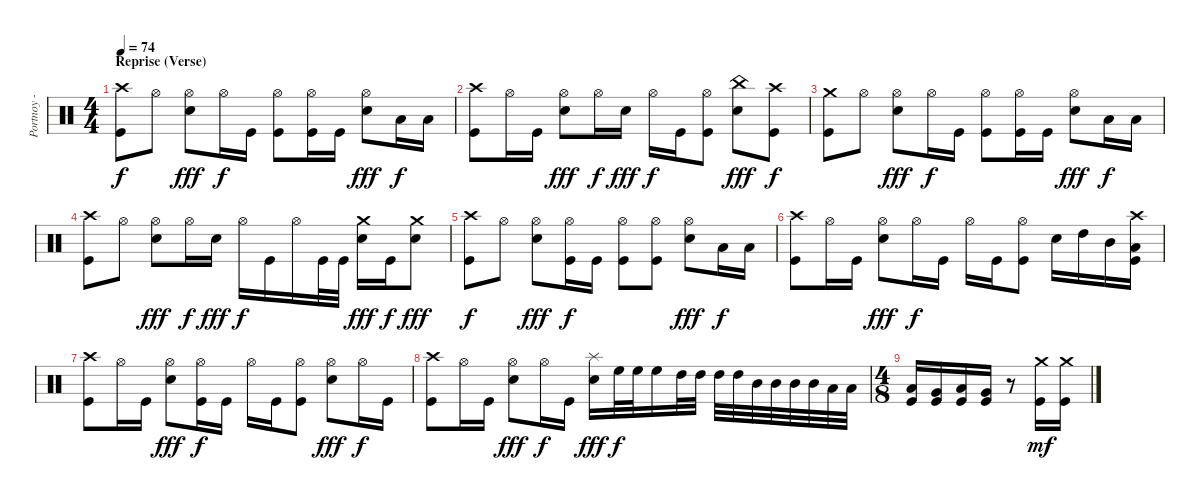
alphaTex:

\track ("Portnoy - Percussion" "Portnoy - ") {instrument percussion}
\staff {score}
\articulation defaults
\ts (4 4)
\section ("" "Reprise (Verse)")
\tempo 74
\clef neutral
\ks c
("Crash high (hit)" "Kick (hit)").8{dy f} "Hi-Hat (open)".8 ("Hi-Hat (open)" "Electric Snare (hit)").8{dy fff} "Hi-Hat (open)".16{dy f} "Kick (hit)".16 ("Hi-Hat (open)" "Kick (hit)").8 ("Hi-Hat (open)" "Kick (hit)").16 "Kick (hit)".16 ("Hi-Hat (open)" "Electric Snare (hit)").8{dy fff} "Low Floor Tom (hit)".16{dy f} "Low Floor Tom (hit)".16 |
("Crash high (hit)" "Kick (hit)").8 "Hi-Hat (open)".16 "Kick (hit)".16 ("Hi-Hat (open)" "Electric Snare (hit)").8{dy fff} "Hi-Hat (open)".16{dy f} "Electric Snare (hit)".16{dy fff} "Hi-Hat (open)".16{dy f} "Kick (hit)".16 ("Hi-Hat (open)" "Kick (hit)").8 ("China (hit)" "Electric Snare (hit)").8{dy fff} ("Crash high (hit)" "Kick (hit)").8{dy f} |
("Crash medium (hit)" "Kick (hit)").8 "Hi-Hat (open)".8 ("Hi-Hat (open)" "Electric Snare (hit)").8{dy fff} "Hi-Hat (open)".16{dy f} "Kick (hit)".16 ("Hi-Hat (open)" "Kick (hit)").8 ("Hi-Hat (open)" "Kick (hit)").16 "Kick (hit)".16 ("Hi-Hat (open)" "Electric Snare (hit)").8{dy fff} "Low Floor Tom (hit)".16{dy f} "Low Floor Tom (hit)".16 |
("Crash high (hit)" "Kick (hit)").8 "Hi-Hat (open)".8 ("Hi-Hat (open)" "Electric Snare (hit)").8{dy fff} "Hi-Hat (open)".16{dy f} "Electric Snare (hit)".16{dy fff} "Hi-Hat (open)".16{dy f} "Kick (hit)".16 "Hi-Hat (open)".16 "Kick (hit)".32 "Kick (hit)".32 ("Crash medium (hit)" "Electric Snare (hit)").16{dy fff} "Kick (hit)".16{dy f} ("Crash medium (hit)" "Electric Snare (hit)").8{dy fff} |
("Crash high (hit)" "Kick (hit)").8{dy f} "Hi-Hat (open)".8 ("Hi-Hat (open)" "Electric Snare (hit)").8{dy fff} ("Hi-Hat (open)" "Kick (hit)").16{dy f} "Kick (hit)".16 ("Hi-Hat (open)" "Kick (hit)").8 ("Hi-Hat (open)" "Kick (hit)").8 ("Hi-Hat (open)" "Electric Snare (hit)").8{dy fff} "Low Floor Tom (hit)".16{dy f} "Low Floor Tom (hit)".16 |
("Crash high (hit)" "Kick (hit)").8 "Hi-Hat (open)".16 "Kick (hit)".16 ("Hi-Hat (open)" "Electric Snare (hit)").8{dy fff} "Hi-Hat (open)".16{dy f} "Kick (hit)".16 "Hi-Hat (open)".16 "Kick (hit)".16 ("Hi-Hat (open)" "Kick (hit)").8 "Electric Snare (hit)".16 "High Tom (hit)".16 "Mid Tom (hit)".16 ("Crash high (hit)" "Low Tom (hit)" "Kick (hit)").16 |
("Crash high (hit)" "Kick (hit)").8 "Hi-Hat (open)".16 "Kick (hit)".16 ("Hi-Hat (open)" "Electric Snare (hit)").8{dy fff} ("Hi-Hat (open)" "Kick (hit)").16{dy f} "Kick (hit)".16 "Hi-Hat (open)".16 "Kick (hit)".16 ("Hi-Hat (open)" "Kick (hit)").8 ("Hi-Hat (open)" "Electric Snare (hit)").8{dy fff} "Hi-Hat (open)".16{dy f} "Kick (hit)".16 |
("Crash high (hit)" "Kick (hit)").8 "Hi-Hat (open)".16 "Kick (hit)".16 ("Hi-Hat (open)" "Electric Snare (hit)").8{dy fff} "Hi-Hat (open)".16{dy f} "Kick (hit)".16 ("Splash (hit)" "Electric Snare (hit)").16{dy fff} "High Floor Tom (hit)".32{dy f} "High Floor Tom (hit)".32 "High Floor Tom (hit)".16 "High Tom (hit)".32 "High Tom (hit)".32 "High Tom (hit)".32 "High Tom (hit)".32 "Mid Tom (hit)".32 "Mid Tom (hit)".32 "Mid Tom (hit)".32 "Mid Tom (hit)".32 "Low Tom (hit)".32 "Low Tom (hit)".32 |
\ts (4 8)
("Low Floor Tom (hit)" "Kick (hit)").16 ("Very Low Tom (hit)" "Kick (hit)").16 ("Low Floor Tom (hit)" "Kick (hit)").16 ("Very Low Tom (hit)" "Kick (hit)").16 r.8 ("Crash medium (hit)" "Kick (hit)").16{dy mf} ("Crash medium (hit)" "Kick (hit)").16
